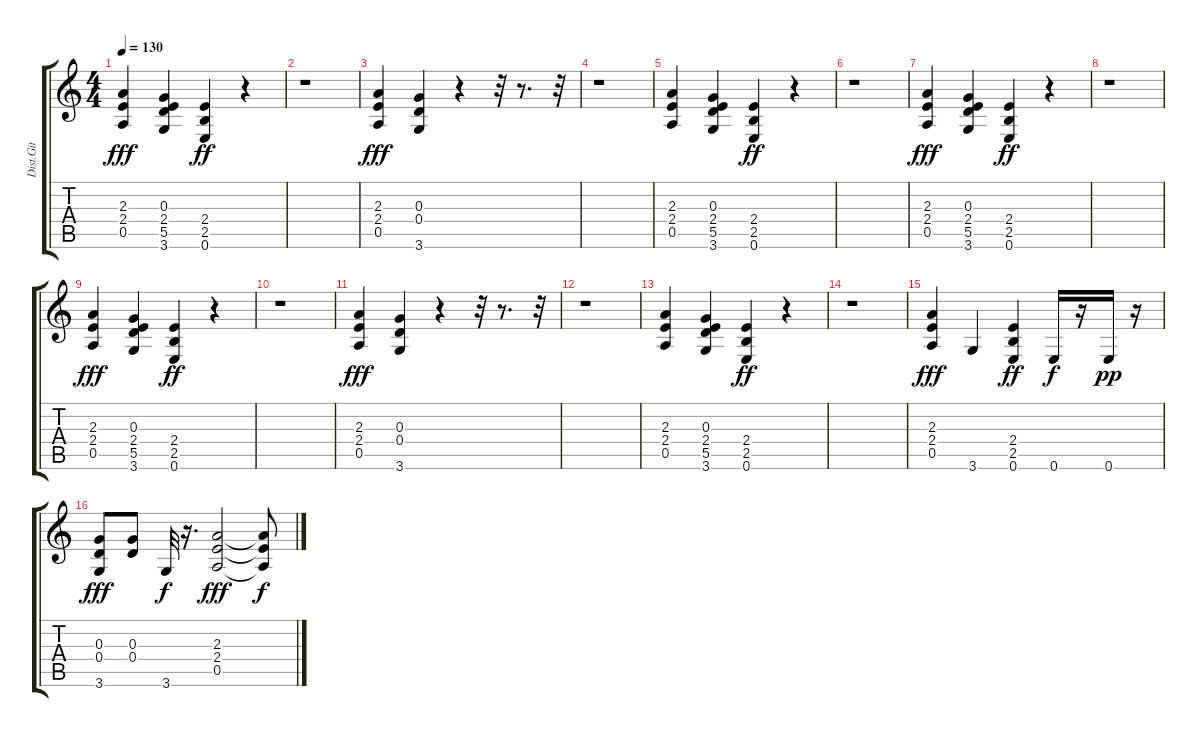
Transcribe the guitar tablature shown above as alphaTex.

\track ("Dist.Git" "Dist.Git") {instrument distortionguitar}
\staff {score tabs}
\tuning (E4 B3 G3 D3 A2 E2) {hide}
\ts (4 4)
\tempo 130
\clef g2
\ks c
(2.3 2.4 0.5).4{dy fff} (0.3 2.4 5.5 3.6).4 (2.4 2.5 0.6).4{dy ff} r.4 |
r.1 |
(2.3 2.4 0.5).4{dy fff} (0.3 0.4 3.6).4 r.4 r.32 r.8{d} r.32 |
r.1 |
(2.3 2.4 0.5).4 (0.3 2.4 5.5 3.6).4 (2.4 2.5 0.6).4{dy ff} r.4 |
r.1 |
(2.3 2.4 0.5).4{dy fff} (0.3 2.4 5.5 3.6).4 (2.4 2.5 0.6).4{dy ff} r.4 |
r.1 |
(2.3 2.4 0.5).4{dy fff} (0.3 2.4 5.5 3.6).4 (2.4 2.5 0.6).4{dy ff} r.4 |
r.1 |
(2.3 2.4 0.5).4{dy fff} (0.3 0.4 3.6).4 r.4 r.32 r.8{d} r.32 |
r.1 |
(2.3 2.4 0.5).4 (0.3 2.4 5.5 3.6).4 (2.4 2.5 0.6).4{dy ff} r.4 |
r.1 |
(2.3 2.4 0.5).4{dy fff} 3.6.4 (2.4 2.5 0.6).4{dy ff} 0.6.16{dy f} r.16 0.6.16{dy pp} r.16 |
(0.3 0.4 3.6).8{dy fff} (0.3 0.4).8 3.6.32{dy f} r.16{d} (2.3 2.4 0.5).2{dy fff} (2.3{t} 2.4{t} 0.5{t}).8{dy f}
